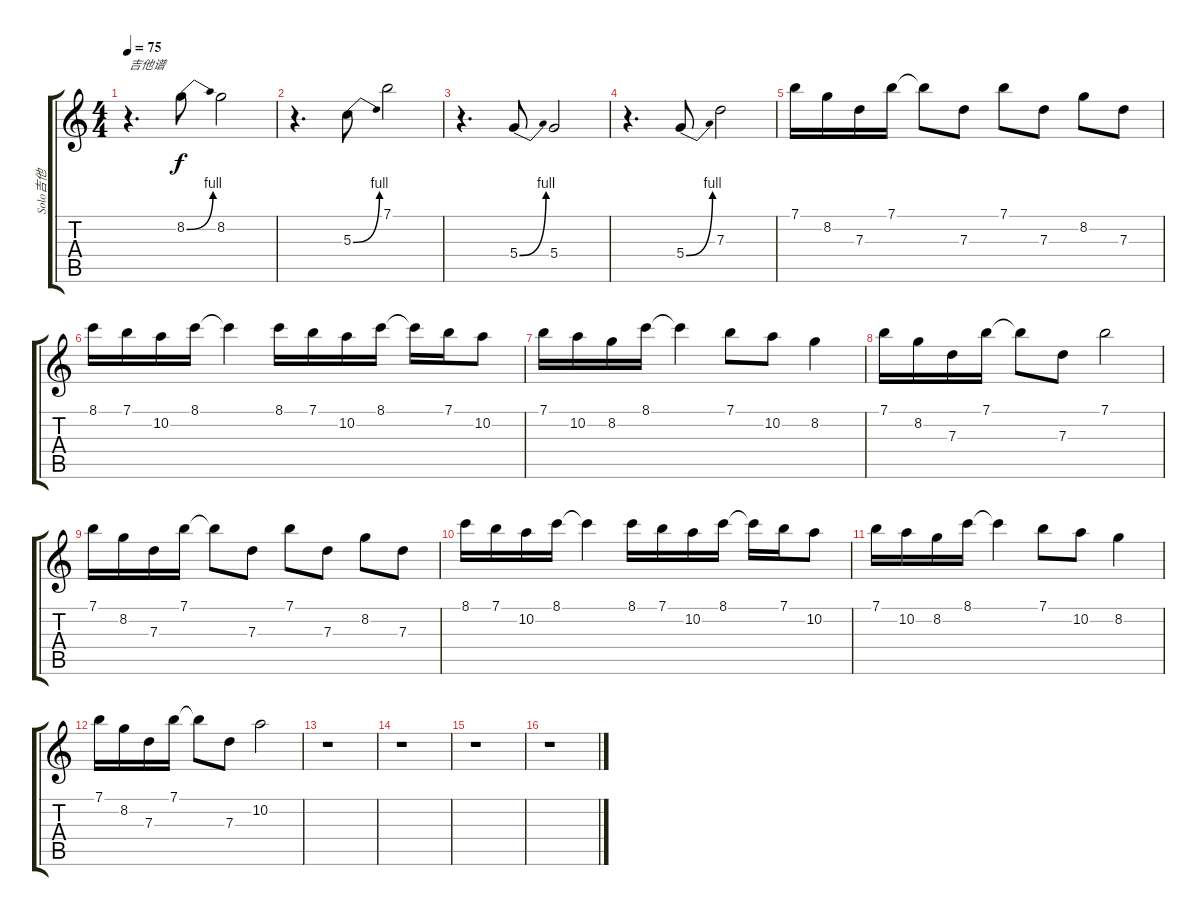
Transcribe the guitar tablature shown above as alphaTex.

\track ("Solo吉他" "Solo吉他") {instrument electricguitarclean}
\staff {score tabs}
\tuning (E4 B3 G3 D3 A2 E2) {hide}
\ts (4 4)
\tempo 75
\clef g2
\ks c
r.4{d txt "吉他谱" dy f volume 11 instrument electricguitarclean} 8.2{be (bend 0 0 60 4)}.8 8.2.2 |
r.4{d} 5.3{be (bend 0 0 60 4)}.8 7.1.2 |
r.4{d} 5.4{be (bend 0 0 60 4)}.8 5.4.2 |
r.4{d} 5.4{be (bend 0 0 60 4)}.8 7.3.2 |
7.1.16{volume 7} 8.2.16 7.3.16 7.1.16 7.1{t}.8 7.3.8 7.1.8 7.3.8 8.2.8 7.3.8 |
8.1.16 7.1.16 10.2.16 8.1.16 8.1{t}.4 8.1.16 7.1.16 10.2.16 8.1.16 8.1{t}.16 7.1.16 10.2.8 |
7.1.16 10.2.16 8.2.16 8.1.16 8.1{t}.4 7.1.8 10.2.8 8.2.4 |
7.1.16 8.2.16 7.3.16 7.1.16 7.1{t}.8 7.3.8 7.1.2 |
7.1.16 8.2.16 7.3.16 7.1.16 7.1{t}.8 7.3.8 7.1.8 7.3.8 8.2.8 7.3.8 |
8.1.16 7.1.16 10.2.16 8.1.16 8.1{t}.4 8.1.16 7.1.16 10.2.16 8.1.16 8.1{t}.16 7.1.16 10.2.8 |
7.1.16 10.2.16 8.2.16 8.1.16 8.1{t}.4 7.1.8 10.2.8 8.2.4 |
7.1.16 8.2.16 7.3.16 7.1.16 7.1{t}.8 7.3.8 10.2.2 |
r.1 |
r.1 |
r.1 |
r.1
